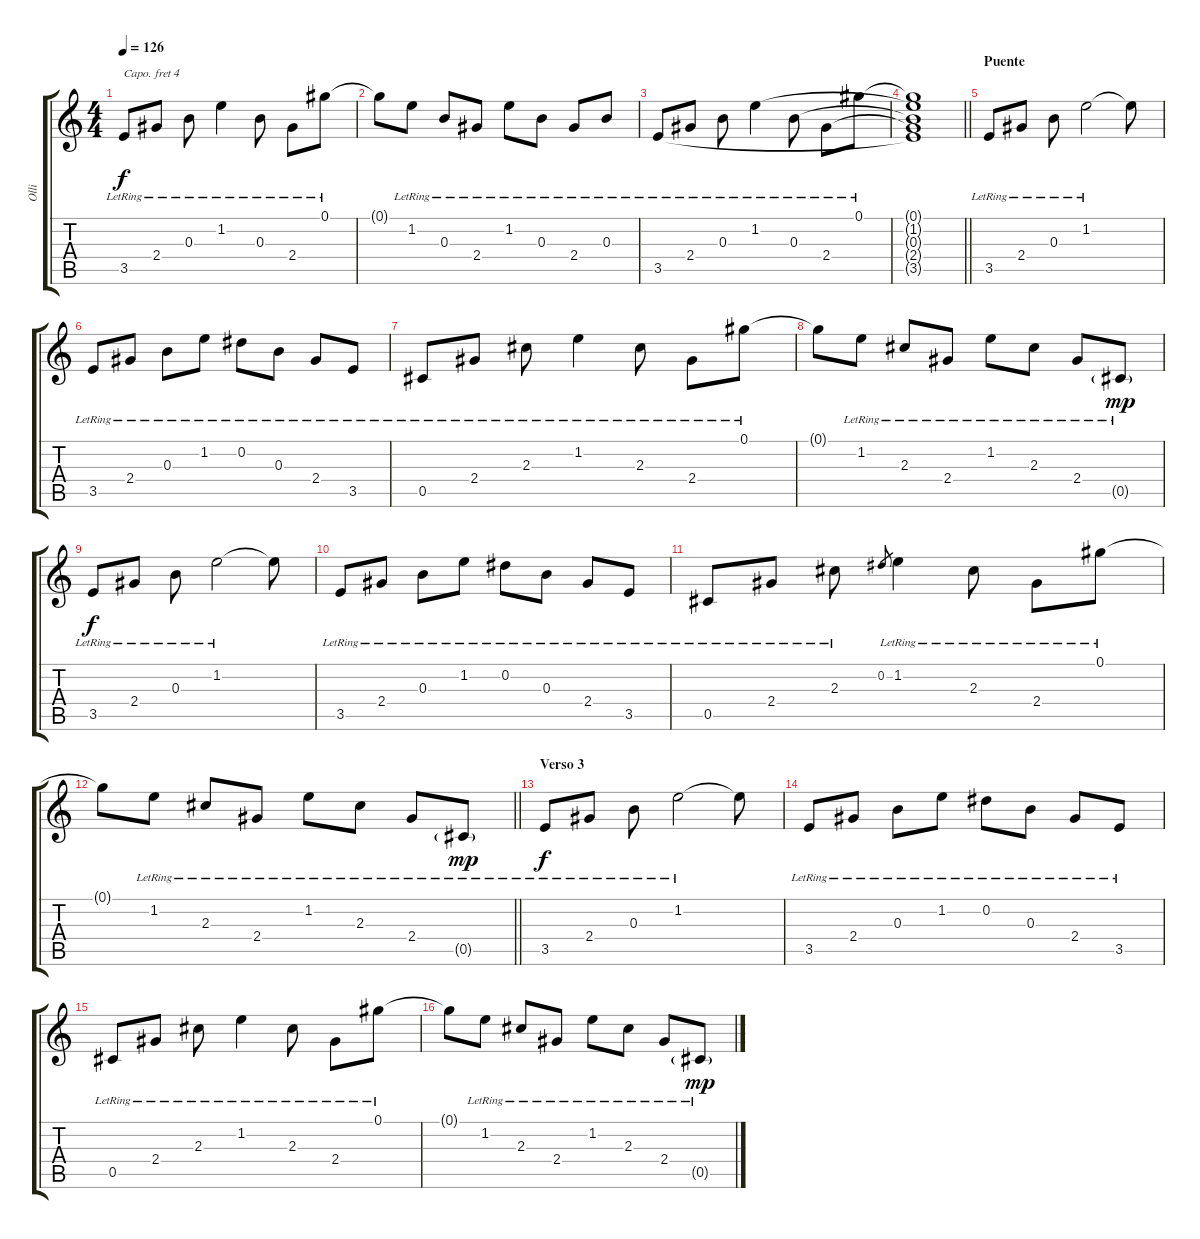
\track ("Olli " "Olli ") {instrument acousticguitarsteel}
\staff {score tabs}
\capo 4
\tuning (E4 B3 G3 D3 A2 E2) {hide}
\ts (4 4)
\tempo 126
\clef g2
\ks c
3.5{lr}.8{dy f} 2.4{lr}.8 0.3{lr}.8 1.2{lr}.4 0.3{lr}.8 2.4{lr}.8 0.1{lr}.8 |
0.1{t}.8 1.2{lr}.8 0.3{lr}.8 2.4{lr}.8 1.2{lr}.8 0.3{lr}.8 2.4{lr}.8 0.3{lr}.8 |
3.5{lr}.8 2.4{lr}.8 0.3{lr}.8 1.2{lr}.4 0.3{lr}.8 2.4{lr}.8 0.1{lr}.8 |
\barLineRight lightlight
(0.1{t} 1.2{t} 0.3{t} 2.4{t} 3.5{t}).1 |
\section ("" "Puente")
3.5{lr}.8 2.4{lr}.8 0.3{lr}.8 1.2{lr}.2 1.2{t}.8 |
3.5{lr}.8 2.4{lr}.8 0.3{lr}.8 1.2{lr}.8 0.2{lr}.8 0.3{lr}.8 2.4{lr}.8 3.5{lr}.8 |
0.5{lr}.8 2.4{lr}.8 2.3{lr}.8 1.2{lr}.4 2.3{lr}.8 2.4{lr}.8 0.1{lr}.8 |
0.1{t}.8 1.2{lr}.8 2.3{lr}.8 2.4{lr}.8 1.2{lr}.8 2.3{lr}.8 2.4{lr}.8 0.5{g lr}.8{dy mp} |
3.5{lr}.8{dy f} 2.4{lr}.8 0.3{lr}.8 1.2{lr}.2 1.2{t}.8 |
3.5{lr}.8 2.4{lr}.8 0.3{lr}.8 1.2{lr}.8 0.2{lr}.8 0.3{lr}.8 2.4{lr}.8 3.5{lr}.8 |
0.5{lr}.8 2.4{lr}.8 2.3{lr}.8 0.2.8{gr} 1.2{lr}.4 2.3{lr}.8 2.4{lr}.8 0.1{lr}.8 |
\barLineRight lightlight
0.1{t}.8 1.2{lr}.8 2.3{lr}.8 2.4{lr}.8 1.2{lr}.8 2.3{lr}.8 2.4{lr}.8 0.5{g lr}.8{dy mp} |
\section ("" "Verso 3")
3.5{lr}.8{dy f} 2.4{lr}.8 0.3{lr}.8 1.2{lr}.2 1.2{t}.8 |
3.5{lr}.8 2.4{lr}.8 0.3{lr}.8 1.2{lr}.8 0.2{lr}.8 0.3{lr}.8 2.4{lr}.8 3.5{lr}.8 |
0.5{lr}.8 2.4{lr}.8 2.3{lr}.8 1.2{lr}.4 2.3{lr}.8 2.4{lr}.8 0.1{lr}.8 |
0.1{t}.8 1.2{lr}.8 2.3{lr}.8 2.4{lr}.8 1.2{lr}.8 2.3{lr}.8 2.4{lr}.8 0.5{g lr}.8{dy mp}
